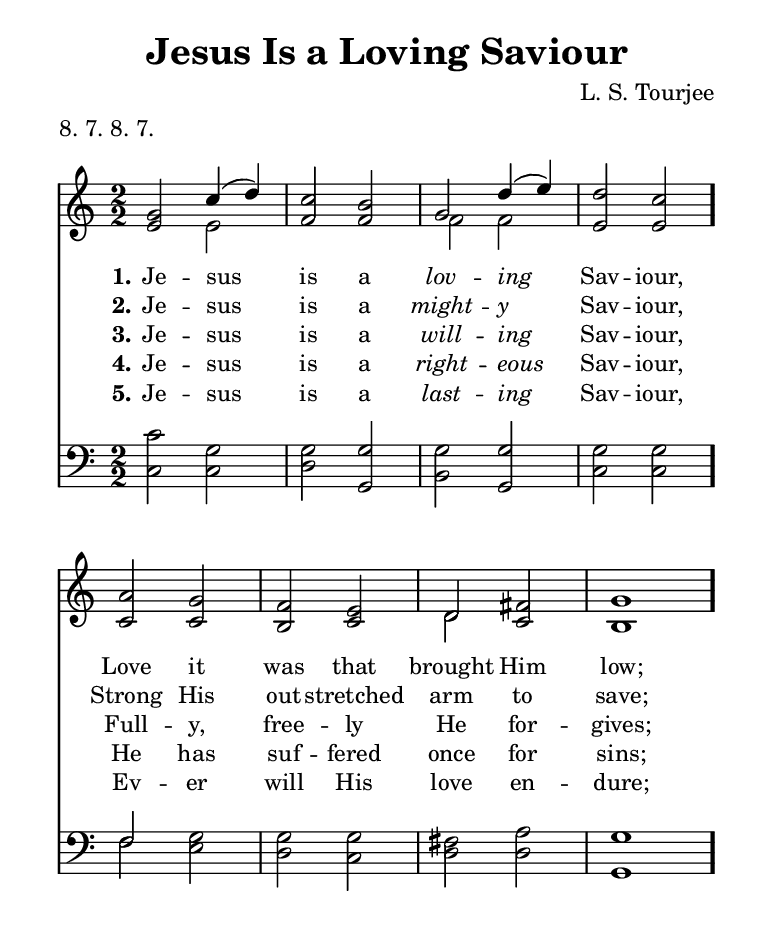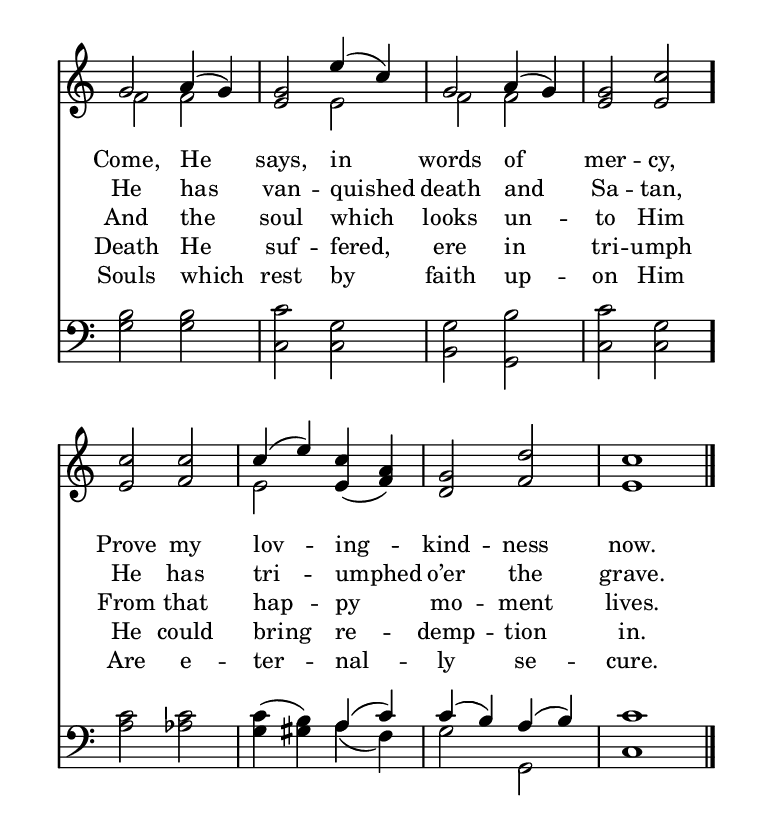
\include "common/global.ily"
\paper {
  \include "common/paper.ily"
  ragged-bottom = ##t
  ragged-last-bottom = ##t
  systems-per-page = #(cond (is-eogsized 2) (#t #f))
}

\header{
  %gospel
  hymnnumber = "22"
  title = "Jesus Is a Loving Saviour"
  tunename = "Wellesley"
  meter = "8. 7. 8. 7."
  poet = ""
  composer = "L. S. Tourjee"
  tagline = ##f
}

% for fermata in MIDI
ta = { \tempo 2=76 }
tb = { \tempo 2=38 }

patternAA = { c2 c4( c4) | c2 c2 } %
patternAB = { c2 c2 }
patternAC = { c2 c4( c4) | c2 c4( c4) | c2 c4( c4) | c2 c2} %
patternAD = { c2 c2 | c4( c4) c4( c4) | c2 c2 | c1 } %
patternAE = { c2 c2 | c2 c4( c4) | c2 c2 | c1 } %
patternAF = { c2 c2 | c4( c4) c4( c4) | c4( c4) c4( c4) | c1 } %
patternAG = { c2 c2 | c2 c2 | c2 c2 | c1 }

global = {
  \include "common/overrides.ily"
  \override Staff.TimeSignature.style = #'numbered
  \time 2/2
  \override Score.MetronomeMark.transparent = ##t % hide all fermata changes too
  \ta
  \key c \major
  \autoBeamOff
}

notesSoprano = {
\global
\relative c'' {

  \changePitch \patternAA { g c d | c b     | g d' e | d c }
  \changePitch \patternAG { a g   | f e     | d fis  | g   }
  \changePitch \patternAC { g a g | g e' c  | g a g  | g c }
  \changePitch \patternAD { c c   | c e c a | g d'   | c   }

  \bar "|."

}
}

notesAlto = {
\global
\relative e' {

  \changePitch \patternAB { e e | f f   | f f | e e }
  \changePitch \patternAG { c c | b c   | d c | b   }
  \changePitch \patternAB { f' f | e e   | f f | e e }
  \changePitch \patternAE { e f | e e f | d f | e   }

}
}

notesTenor = {
\global
\relative a {

  \changePitch \patternAB { c g | g g     | g g     | g g }
  \changePitch \patternAG { f g | g g     | fis a   | g   }
  \changePitch \patternAB { b b | c g     | g b     | c g }
  \changePitch \patternAF { c c | c b a c | c b a b | c   }

}
}

notesBass = {
\global
\relative f {

  \changePitch \patternAB { c c    | d g,      | b g  | c c }
  \changePitch \patternAG { f e    | d c       | d d  | g,  }
  \changePitch \patternAB { g' g   | c, c      | b g  | c c }
  \changePitch \patternAD { a' aes | g gis a f | g g, | c   }

}
}

wordsA = \lyricmode {
\set stanza = "1."

Je -- sus is a { \italicsOn } lov -- ing { \italicsOff } Sav -- iour, \bar "."
Love it was that brought Him low; \bar "." \break
Come, He says, in words of mer -- cy, \bar "."
Prove my lov -- ing -- kind -- ness now. \bar "." \break

}

wordsB = \lyricmode {
\set stanza = "2."

Je -- sus is a { \italicsOn } might -- y { \italicsOff } Sav -- iour,
Strong His out -- stretched arm to save;
He has van -- quished death and Sa -- tan,
He has tri -- umphed o’er the grave.

}

wordsC = \lyricmode {
\set stanza = "3."

Je -- sus is a { \italicsOn } will -- ing { \italicsOff } Sav -- iour,
Full -- y, free -- ly He for -- gives;
And the soul which looks un -- to Him
From that hap -- py mo -- ment lives.

}

wordsD = \lyricmode {
\set stanza = "4."

Je -- sus is a { \italicsOn } right -- eous { \italicsOff } Sav -- iour,
He has suf -- fered once for sins;
Death He suf -- fered, ere in tri -- umph
He could bring re -- demp -- tion in.

}

wordsE = \lyricmode {
\set stanza = "5."

Je -- sus is a { \italicsOn } last -- ing { \italicsOff } Sav -- iour,
Ev -- er will His love en -- dure;
Souls which rest by faith up -- on Him
Are e -- ter -- nal -- ly se -- cure.

}

\score {
  \context ChoirStaff <<
    \context Staff = upper <<
      \set Staff.autoBeaming = ##f
      \set ChoirStaff.systemStartDelimiter = #'SystemStartBar
      \set ChoirStaff.printPartCombineTexts = ##f
      \partcombine #'(2 . 9) \notesSoprano \notesAlto
      \context NullVoice = sopranos { \voiceOne << \notesSoprano >> }
      \context NullVoice = altos { \voiceTwo << \notesAlto >> }
      \context Lyrics = one   \lyricsto sopranos \wordsA
      \context Lyrics = two   \lyricsto sopranos \wordsB
      \context Lyrics = three \lyricsto sopranos \wordsC
      \context Lyrics = four  \lyricsto sopranos \wordsD
      \context Lyrics = five  \lyricsto sopranos \wordsE
    >>
    \context Staff = men <<
      \set Staff.autoBeaming = ##f
      \clef bass
      \set ChoirStaff.printPartCombineTexts = ##f
      \partcombine #'(2 . 9) \notesTenor \notesBass
      \context NullVoice = tenors { \voiceOne << \notesTenor >> }
      \context NullVoice = basses { \voiceTwo << \notesBass >> }
    >>
  >>
  \layout {
    \include "common/layout.ily"
  }
  \midi{
    \include "common/midi.ily"
  }
}

\version "2.19.49"  % necessary for upgrading to future LilyPond versions.

% vi:set et ts=2 sw=2 ai nocindent syntax=lilypond:
